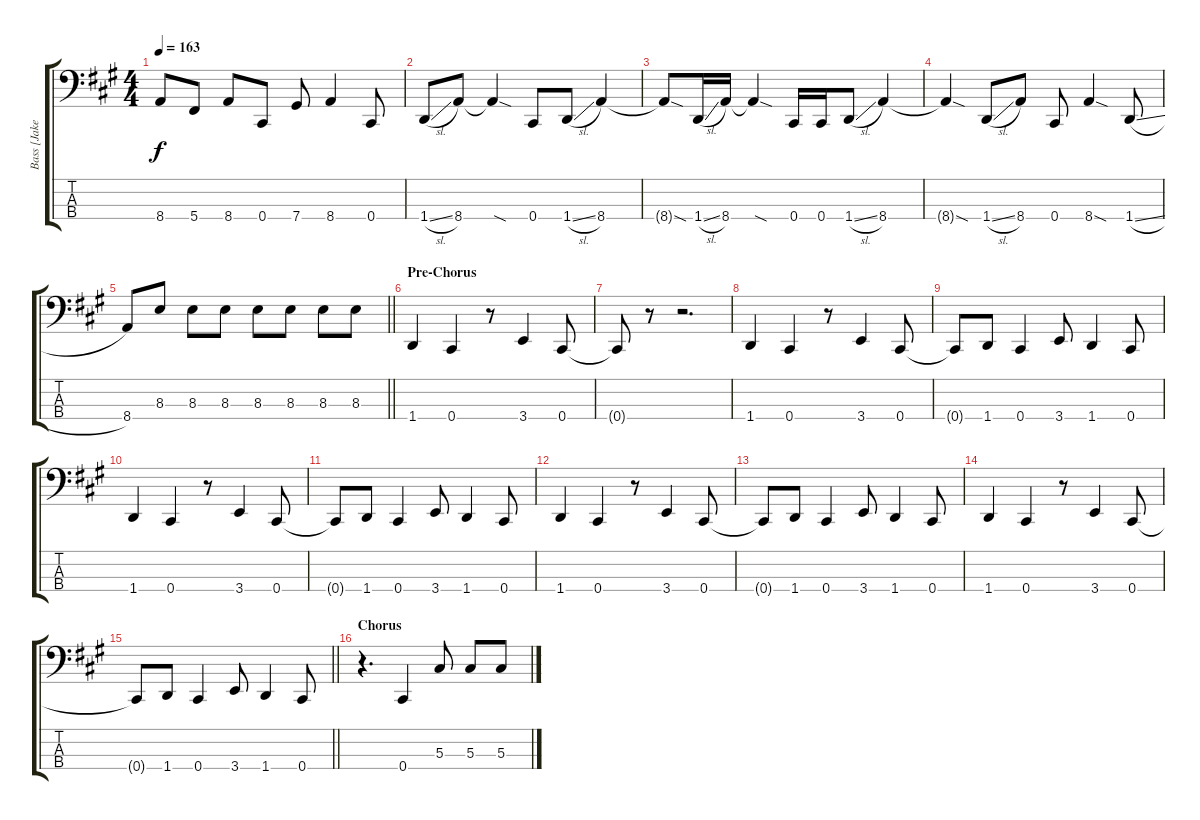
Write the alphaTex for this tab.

\track ("Bass [Jake Schultz]" "Bass [Jake") {instrument electricbasspick}
\staff {score tabs}
\tuning (Gb2 Db2 Ab1 Db1) {hide}
\ts (4 4)
\tempo 163
\clef f4
\ks a
8.4.8{dy f} 5.4.8 8.4.8 0.4.8 7.4.8 8.4.4 0.4.8 |
1.4{sl}.8 8.4.8 8.4{sod t}.4 0.4.8 1.4{sl}.8 8.4.4 |
8.4{sod t}.8 1.4{sl}.16 8.4.16 8.4{sod t}.4 0.4.16 0.4.16 1.4{sl}.8 8.4.4 |
8.4{sod t}.4 1.4{sl}.8 8.4.8 0.4.8 8.4{sod}.4 1.4{sl}.8 |
\barLineRight lightlight
8.4.8 8.3.8 8.3.8 8.3.8 8.3.8 8.3.8 8.3.8 8.3.8 |
\section ("" "Pre-Chorus")
1.4.4 0.4.4 r.8 3.4.4 0.4.8 |
0.4{t}.8 r.8 r.2{d} |
1.4.4 0.4.4 r.8 3.4.4 0.4.8 |
0.4{t}.8 1.4.8 0.4.4 3.4.8 1.4.4 0.4.8 |
1.4.4 0.4.4 r.8 3.4.4 0.4.8 |
0.4{t}.8 1.4.8 0.4.4 3.4.8 1.4.4 0.4.8 |
1.4.4 0.4.4 r.8 3.4.4 0.4.8 |
0.4{t}.8 1.4.8 0.4.4 3.4.8 1.4.4 0.4.8 |
1.4.4 0.4.4 r.8 3.4.4 0.4.8 |
\barLineRight lightlight
0.4{t}.8 1.4.8 0.4.4 3.4.8 1.4.4 0.4.8 |
\section ("" "Chorus")
r.4{d} 0.4.4 5.3.8 5.3.8 5.3.8
